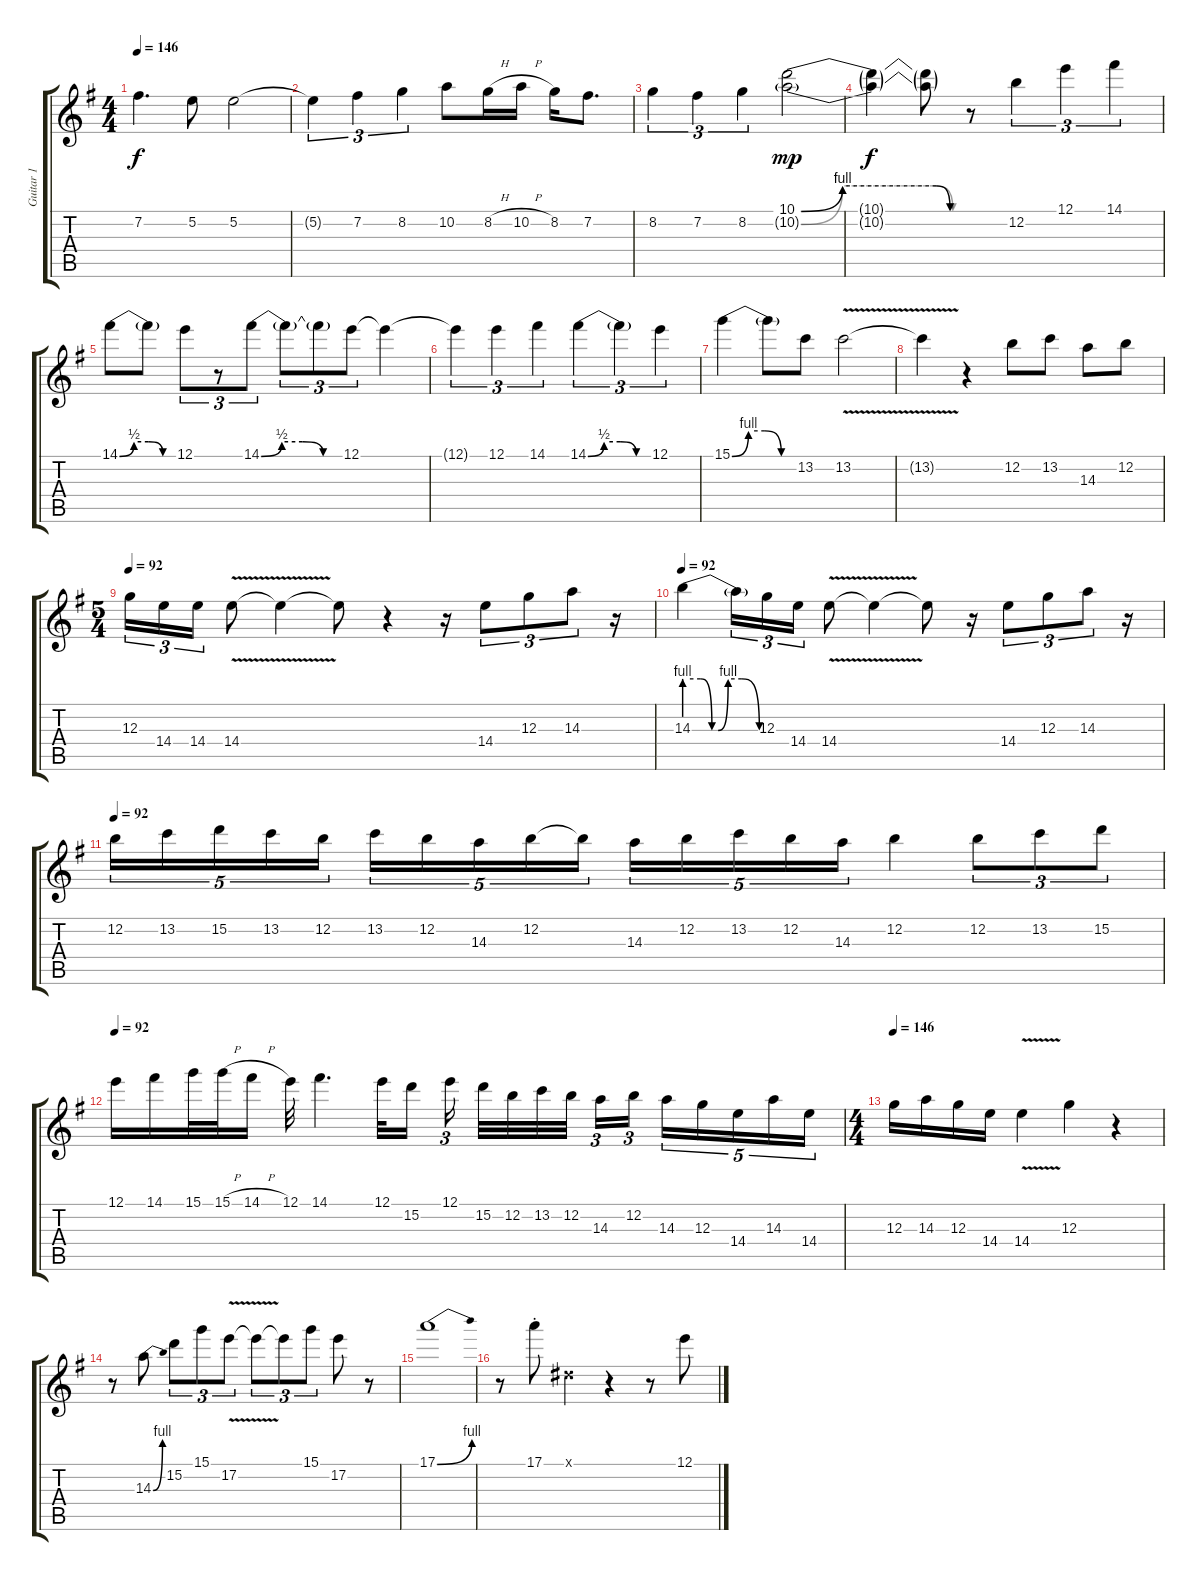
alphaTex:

\track ("Guitar 1" "Guitar 1") {instrument overdrivenguitar}
\staff {score tabs}
\tuning (E4 B3 G3 D3 A2 E2) {hide}
\ts (4 4)
\tempo 146
\clef g2
\ks g
7.2.4{d dy f} 5.2.8 5.2.2 |
5.2{t}.4{tu (3 2)} 7.2.4{tu (3 2)} 8.2.4{tu (3 2)} 10.2.8 8.2{h}.16 10.2{h}.16 8.2.16 7.2.8{d} |
8.2.4{tu (3 2)} 7.2.4{tu (3 2)} 8.2.4{tu (3 2)} (10.1{be (custom 0 0 15 4 49 4 54 0 60 0)} 10.2{be (custom 0 0 15 4 30 4 48 4 55 0 60 0) g}).2{dy mp} |
(10.1{t} 10.2{t}).4{dy f} (10.1{t} 10.2{t}).8 r.8 12.2.4{tu (3 2)} 12.1.4{tu (3 2)} 14.1.4{tu (3 2)} |
14.1{be (custom 0 0 15 2 30 2 45 0 60 0)}.8 14.1{t}.8 12.1.8{tu (3 2)} r.8{tu (3 2)} 14.1{be (custom 0 0 15 2 30 2 45 0 60 0)}.8{tu (3 2)} 14.1{t}.8{tu (3 2)} 14.1{t}.8{tu (3 2)} 12.1.8{tu (3 2)} 12.1{t}.4 |
12.1{t}.4{tu (3 2)} 12.1.4{tu (3 2)} 14.1.4{tu (3 2)} 14.1{be (custom 0 0 15 2 30 2 45 0 60 0)}.4{tu (3 2)} 14.1{t}.4{tu (3 2)} 12.1.4{tu (3 2)} |
15.1{be (custom 0 0 15 4 30 4 45 0 60 0)}.4 15.1{t}.8 13.2.8 13.2{v}.2 |
13.2{t}.4 r.4 12.2.8 13.2.8 14.3.8 12.2.8 |
\ts (5 4)
\tempo 92
12.3.16{tu (3 2)} 14.4.16{tu (3 2)} 14.4.16{tu (3 2)} 14.4{v}.8 14.4{t}.4 14.4{t}.8 r.4 r.16 14.4.8{tu (3 2)} 12.3.8{tu (3 2)} 14.3.8{tu (3 2)} r.16 |
\tempo 92
14.3{be (custom 0 4 13 4 22 0 27 0 35 4 46 4 60 0)}.4 14.3{t}.16{tu (3 2)} 12.3.16{tu (3 2)} 14.4.16{tu (3 2)} 14.4{v}.8 14.4{t}.4 14.4{t}.8 r.16 14.4.8{tu (3 2)} 12.3.8{tu (3 2)} 14.3.8{tu (3 2)} r.16 |
\tempo 92
12.2.16{tu (5 4)} 13.2.16{tu (5 4)} 15.2.16{tu (5 4)} 13.2.16{tu (5 4)} 12.2.16{tu (5 4)} 13.2.16{tu (5 4)} 12.2.16{tu (5 4)} 14.3.16{tu (5 4)} 12.2.16{tu (5 4)} 12.2{t}.16{tu (5 4)} 14.3.16{tu (5 4)} 12.2.16{tu (5 4)} 13.2.16{tu (5 4)} 12.2.16{tu (5 4)} 14.3.16{tu (5 4)} 12.2.4 12.2.8{tu (3 2)} 13.2.8{tu (3 2)} 15.2.8{tu (3 2)} |
\tempo 92
12.1.16 14.1.16 15.1.32 15.1{h}.32 14.1{h}.16 12.1.32 14.1.4{d} 12.1.32 15.2.16 12.1.16{tu (3 2) beam splitsecondary} 15.2.32 12.2.32 13.2.32 12.2.32{beam splitsecondary} 14.3.16{tu (3 2)} 12.2.16{tu (3 2)} 14.3.16{tu (5 4)} 12.3.16{tu (5 4)} 14.4.16{tu (5 4)} 14.3.16{tu (5 4)} 14.4.16{tu (5 4)} |
\ts (4 4)
\tempo 146
12.3.16 14.3.16 12.3.16 14.4.16 14.4{v}.4 12.3.4 r.4 |
r.8 14.3{be (bend 0 0 60 4)}.8 15.2.8{tu (3 2)} 15.1.8{tu (3 2)} 17.2{v}.8{tu (3 2)} 17.2{t}.8{tu (3 2)} 17.2{t}.8{tu (3 2)} 15.1.8{tu (3 2)} 17.2.8 r.8 |
17.1{be (bend 0 0 60 4)}.1 |
r.8 17.1{st}.8 -1.1{x}.4 r.4 r.8 12.1.8
